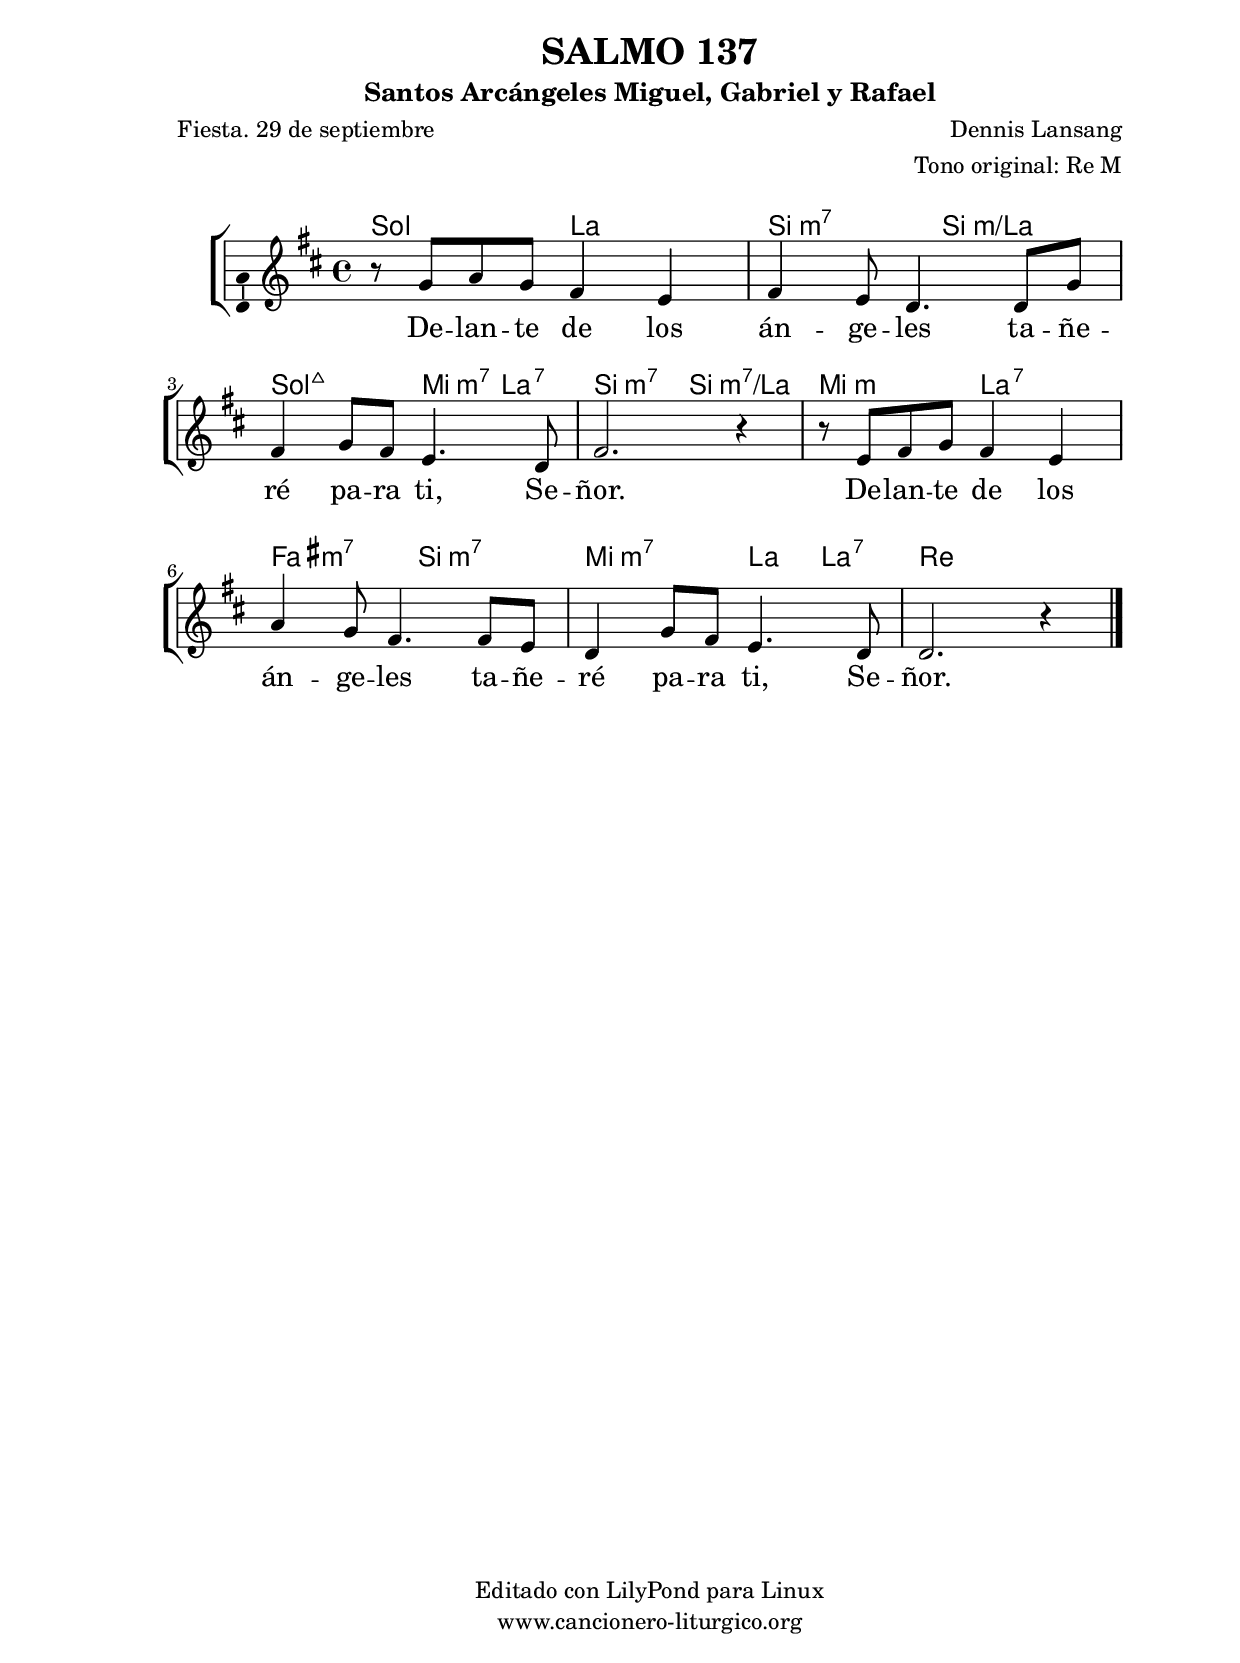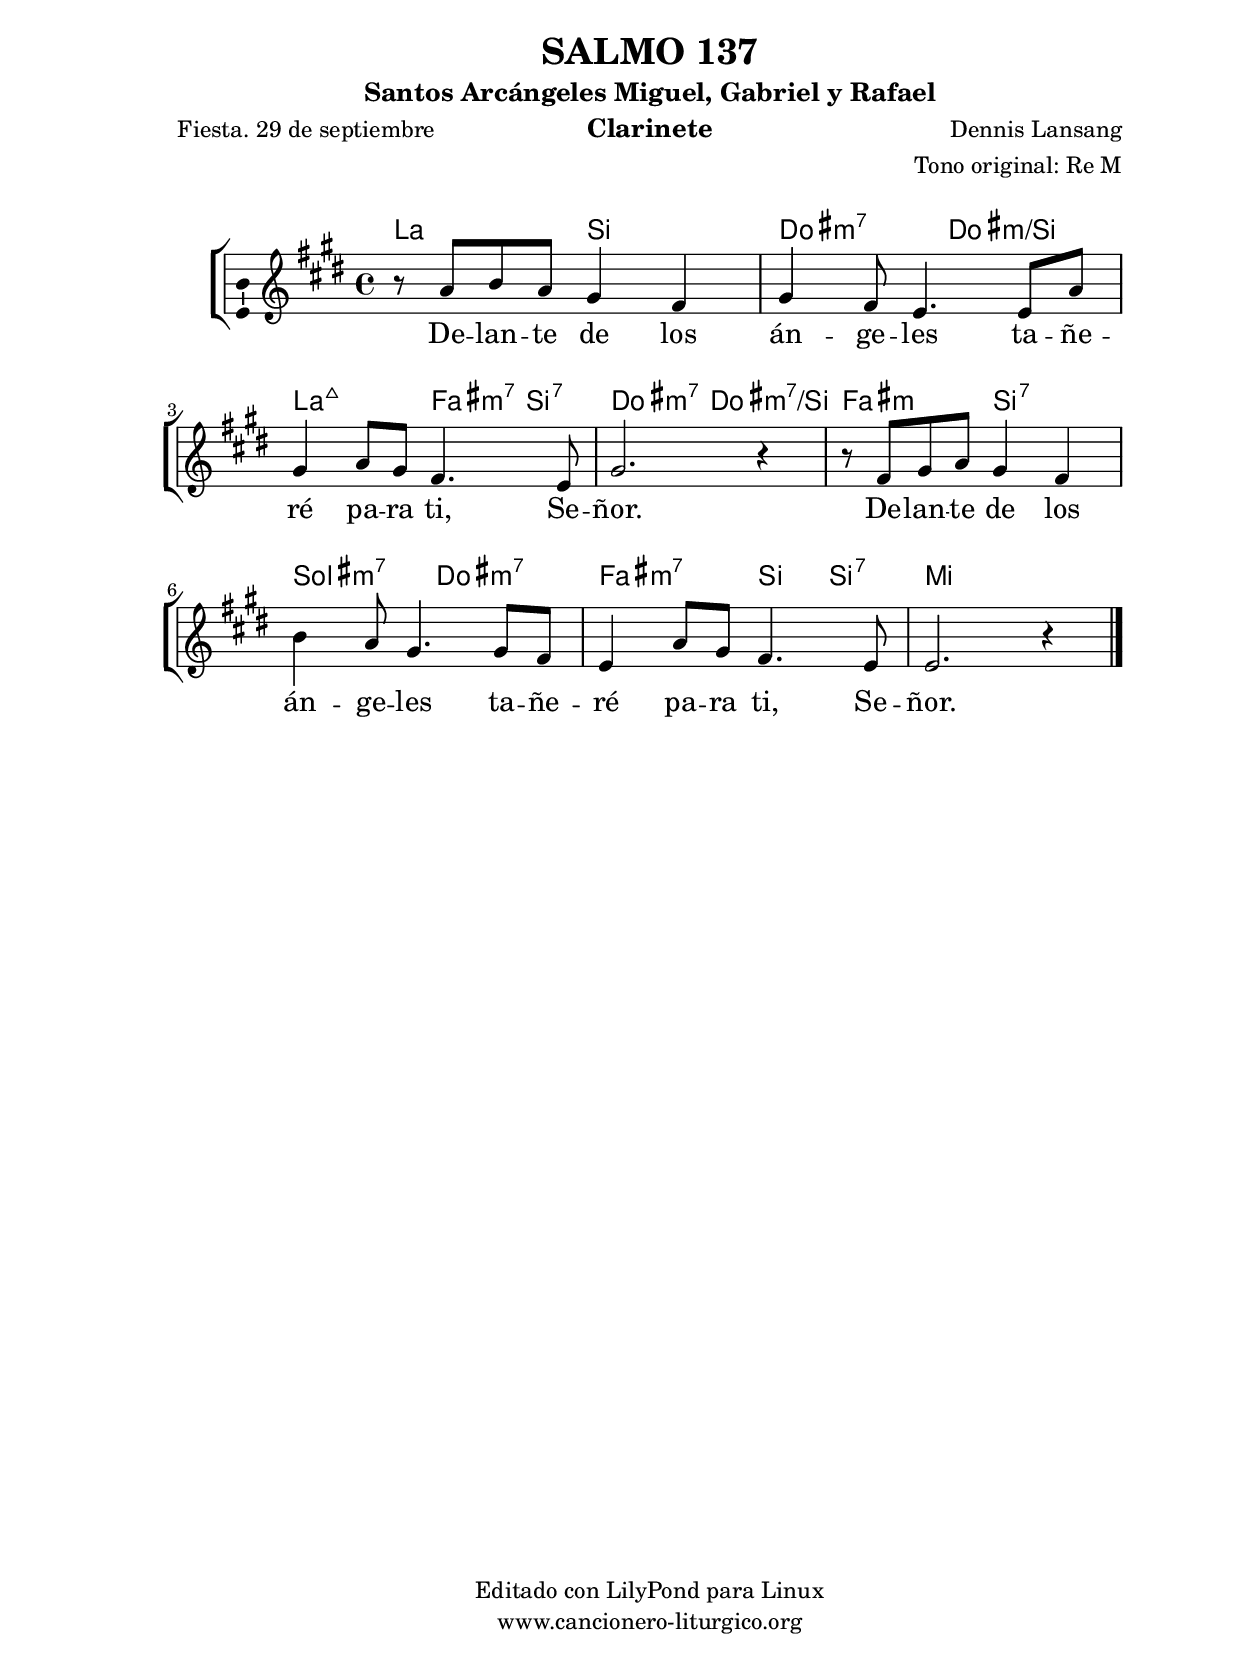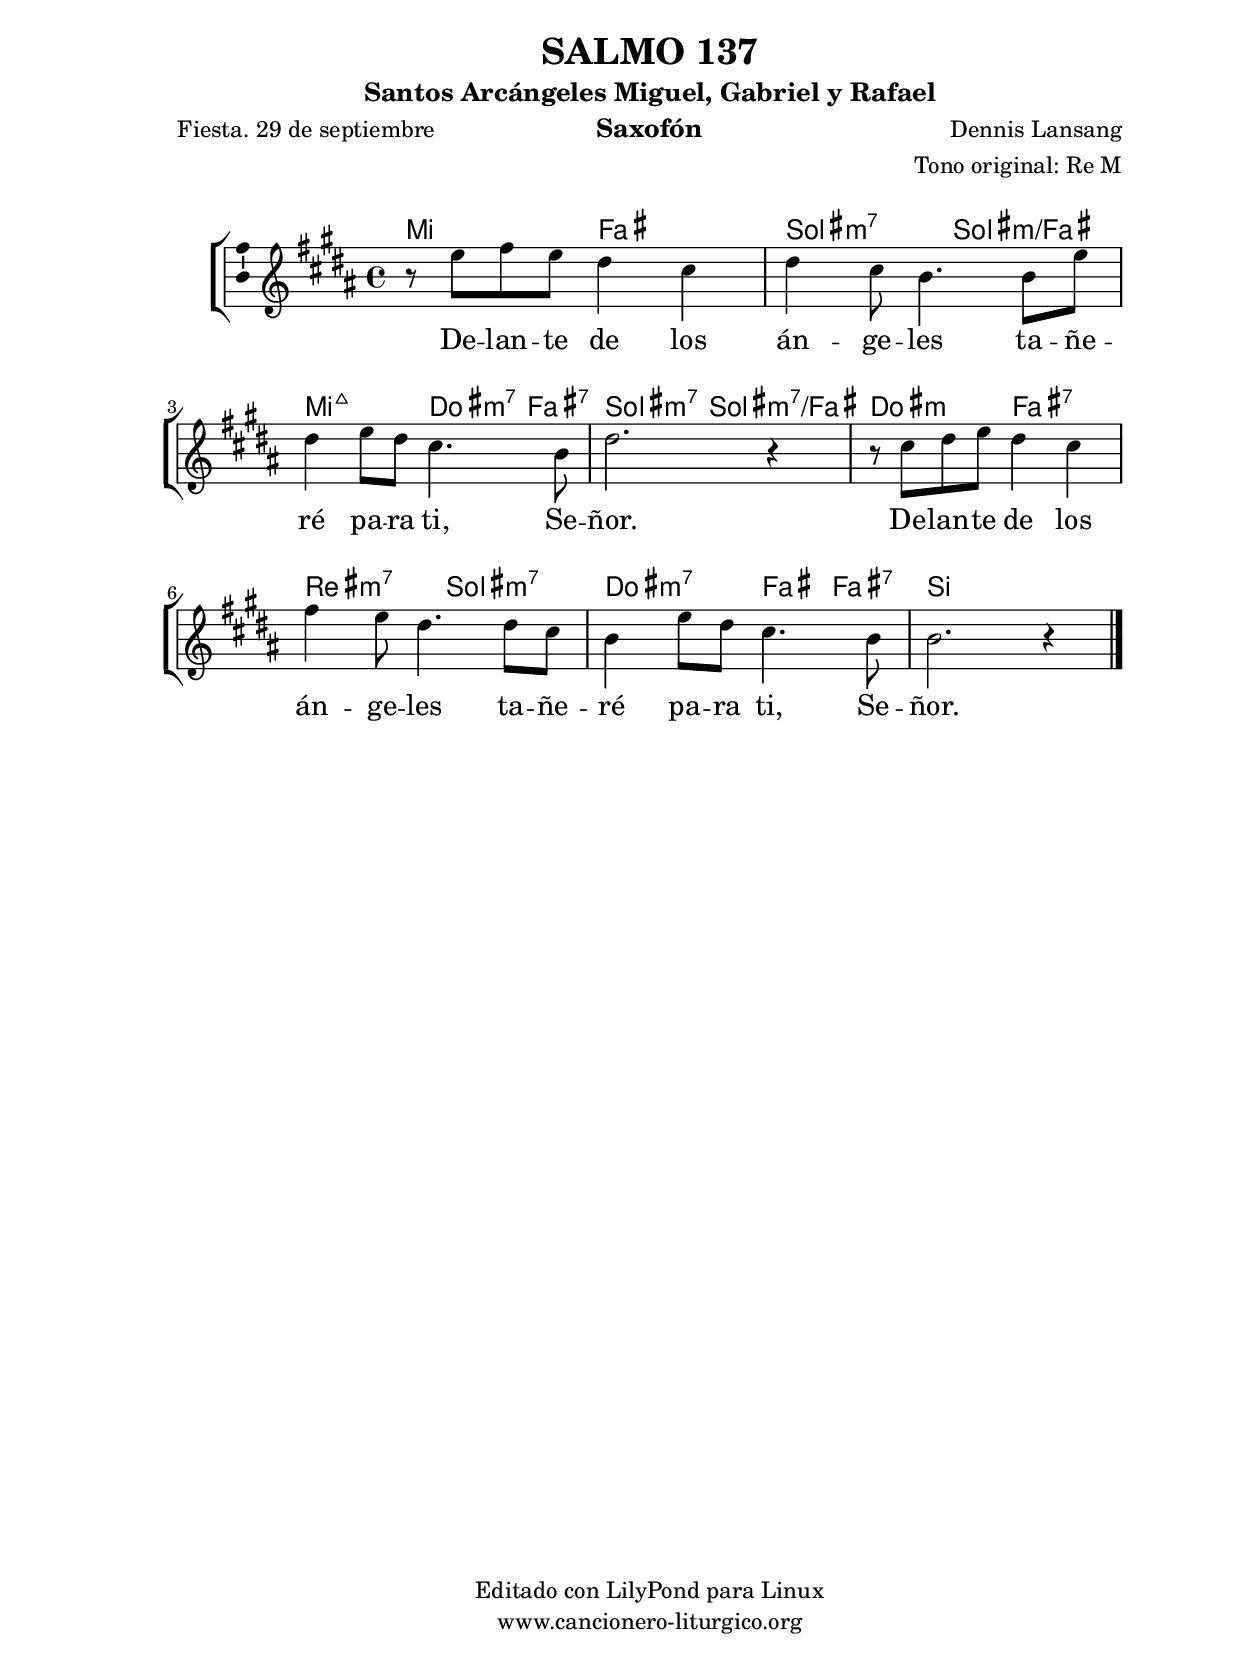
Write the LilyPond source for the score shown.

%
%para convertir .midi en .wav:
%timidity filename.midi -Ow -o finename.wav
%
%
%Para convertir de .wav a .mp3:
%lame -h -m j filename.wav
%
%
%para escuchar el midi:
%timidity nombrefichero.midi
%


%versión de lilypond para la que se ha escrito esta partitura:
\version "2.16.0"

	%Tamaño papel
	#(set-default-paper-size "a4")
	%Tamaño partitura
	#(set-global-staff-size 20)
	%No responde al pulsar sobre una nota
	#(ly:set-option 'point-and-click #f)

%parámetros del encabezamiento:
\header {
	title = "SALMO 137"
	subtitle = "Santos Arcángeles Miguel, Gabriel y Rafael"
	composer = "Dennis Lansang"
	poet = "Fiesta. 29 de septiembre"
	meter = ""
	arranger = "Tono original: Re M"
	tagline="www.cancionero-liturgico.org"
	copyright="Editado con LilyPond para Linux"
	tiempo = ""
	usos = "Salmo"
	letra = "Delante de los ángeles tañeré para ti, Señor."
	}

%parámetros asociados al papel:
\paper  {
	oddHeaderMarkup = \markup {\fill-line { \on-the-fly #not-first-page \fromproperty #'header:title \on-the-fly #not-first-page \fromproperty #'header:composer }}
	evenHeaderMarkup = \markup {\fill-line { \fromproperty #'header:composer \fromproperty #'header:title }}
	#(set-paper-size "a4")
	print-page-number = ##f
	first-page-number = 1
	print-first-page-number = ##f
%	head-separation = 3.0 \cm
	top-margin = 2.0 \cm
	bottom-margin = 0.5\cm
%%%	bottom-margin = -1.0\cm
	left-margin = 3.0 \cm
	line-width = 16.0 \cm 
	indent = 8\mm
	interscoreline = 2.\mm
	between-system-space = 15\mm
%	para que las partituras no llenen la hoja:
	ragged-bottom = ##t
%	idem para la última hoja:
	ragged-last-bottom = ##f
%	para que las partituras llenen el ancho del papel:
	ragged-last = ##f
	after-title-space = 2.5 \cm
%page-count=1
system-count=3

	%Flexible Vertical Spacing
%	markup-markup-spacing =
%	#'((basic-distance . 15) (minimum-distance . 15) (padding . 3))
	markup-system-spacing =
	#'((basic-distance . 15) (minimum-distance . 15) (padding . 3))
	system-system-spacing =
	#'((basic-distance . 15) (minimum-distance . 15) (padding . 3))
	score-system-spacing =
	#'((basic-distance . 15) (minimum-distance . 15) (padding . 5))
%	top-system-spacing = % header
%	#'((basic-distance . 8) (minimum-distance . 0) (padding . 3))
%	top-markup-spacing =
%	#'((basic-distance . 20) (minimum-distance . 20) (padding . 3))
	last-bottom-spacing = % footer
	#'((basic-distance . 5) (minimum-distance . 5) (padding . 3))
%	score-markup-spacing =
%	#'((basic-distance . 16) (minimum-distance . 13) (padding . 3))

	}


%parámetros que afectan a toda la partitura:
global =  {
	%clave de sol (G):
	\clef G
	%armadura:
%	\transpose  d c
	\key d \major
	\tempo 4=90
	\set Score.tempoHideNote = ##t
	}


acordes = {
	\italianChords
	\chordmode {
%	\transpose  d c
{
g2 a b:m7 b:m/a g:7+ e4:m7 a:7 b2:m7 b:m7/a
e2:m a:7 fis:m7 b:m7 e:m7 a4 a:7 d1
	}
	}
}


melodia = 
%	\transpose  d c
{
	\relative c''{
\time 4/4

r8 g8 a g fis4 e
fis4 e8 d4. d8 g
fis4 g8 fis e4. d8
fis2. r4
r8 e8 fis g fis4 e
a4 g8 fis4. fis8 e
d4 g8 fis e4. d8
d2. r4

	\bar "|."
	}
	}


texto = \lyricmode {
De -- lan -- te de los án -- ge -- les
ta -- ñe -- ré pa -- ra ti, Se -- ñor.
De -- lan -- te de los án -- ge -- les
ta -- ñe -- ré pa -- ra ti, Se -- ñor.
	}


acordesStaff = \context ChordNames = acordesStaff <<
	\set chordChanges = ##t
	\acordes
	>>


vozStaff = \context Voice = vozStaff
\with {\consists "Ambitus_engraver"}
<<
%	\set Staff.instrumentName = ""
%	\set Staff.shortInstrumentName = ""
%	\set Staff.midiInstrument = #"clarinet"
%	\set Staff.midiInstrument = #"cello"
%	\set Staff.midiInstrument = #"flute"
	\set Staff.midiInstrument = #"electric guitar (jazz)"
%	\set Staff.midiInstrument = #"english horn"
%	\set Staff.midiInstrument = #"violin"
%	\set Staff.midiInstrument = #"glockenspiel"
	\set Staff.midiMinimumVolume = #0.7
	\set Staff.midiMaximumVolume = #0.9
	\global
	\melodia
	>>


textoStaff = \context Lyrics = textoStaff <<
	\lyricsto vozStaff \texto
	>>

\book {
	\score {
		\context ChoirStaff {
			\override StaffGroup.SystemStartBracket #'collapse-height = #1
			\override Score.SystemStartBar #'collapse-height = #1
			<<
			\acordesStaff
			\vozStaff
			\textoStaff
			>>
			}
		\layout {
	    		\context {
				\Lyrics
				\override LyricText #'font-size = #2
				}
	   		 \context {
				\Score
				%fontSize = #3
				\override StaffSymbol #'staff-space = #(magstep +3)
				%\override Beam #'thickness = #0.55
				%\override SpacingSpanner #'spacing-increment = #1.0
				%\override Slur #'height-limit = #1.5
				}
			}
		}
	\score {
		\unfoldRepeats
		\context ChoirStaff {
			<<
			\acordesStaff
			\vozStaff
			>>
			}
		\midi {
	  		\context {
	  			\Score
				tempoWholesPerMinute = #(ly:make-moment 70 4)
				}
			}
		}
	}

%Partitura para clarinete
#(define output-suffix "C")
\book {
	\header{
		instrument = "Clarinete"
		}
	\score {
		\context ChoirStaff {
			\override StaffGroup.SystemStartBracket #'collapse-height = #1
			\override Score.SystemStartBar #'collapse-height = #1
\transpose c d
			<<
			\acordesStaff
			\vozStaff
			\textoStaff
			>>
			}
		\layout {
	    		\context {
				\Lyrics
				\override LyricText #'font-size = #2
				}
	   		 \context {
				\Score
				%fontSize = #3
				\override StaffSymbol #'staff-space = #(magstep +3)
				%\override Beam #'thickness = #0.55
				%\override SpacingSpanner #'spacing-increment = #1.0
				%\override Slur #'height-limit = #1.5
				}
			}
		}
	}

%Partitura para saxofón
#(define output-suffix "S")
\book {
	\header{
		instrument = "Saxofón"
		}
	\score {
		\context ChoirStaff {
			\override StaffGroup.SystemStartBracket #'collapse-height = #1
			\override Score.SystemStartBar #'collapse-height = #1
\transpose c a
			<<
			\acordesStaff
			\vozStaff
			\textoStaff
			>>
			}
		\layout {
	    		\context {
				\Lyrics
				\override LyricText #'font-size = #2
				}
	   		 \context {
				\Score
				%fontSize = #3
				\override StaffSymbol #'staff-space = #(magstep +3)
				%\override Beam #'thickness = #0.55
				%\override SpacingSpanner #'spacing-increment = #1.0
				%\override Slur #'height-limit = #1.5
				}
			}
		}
	}

